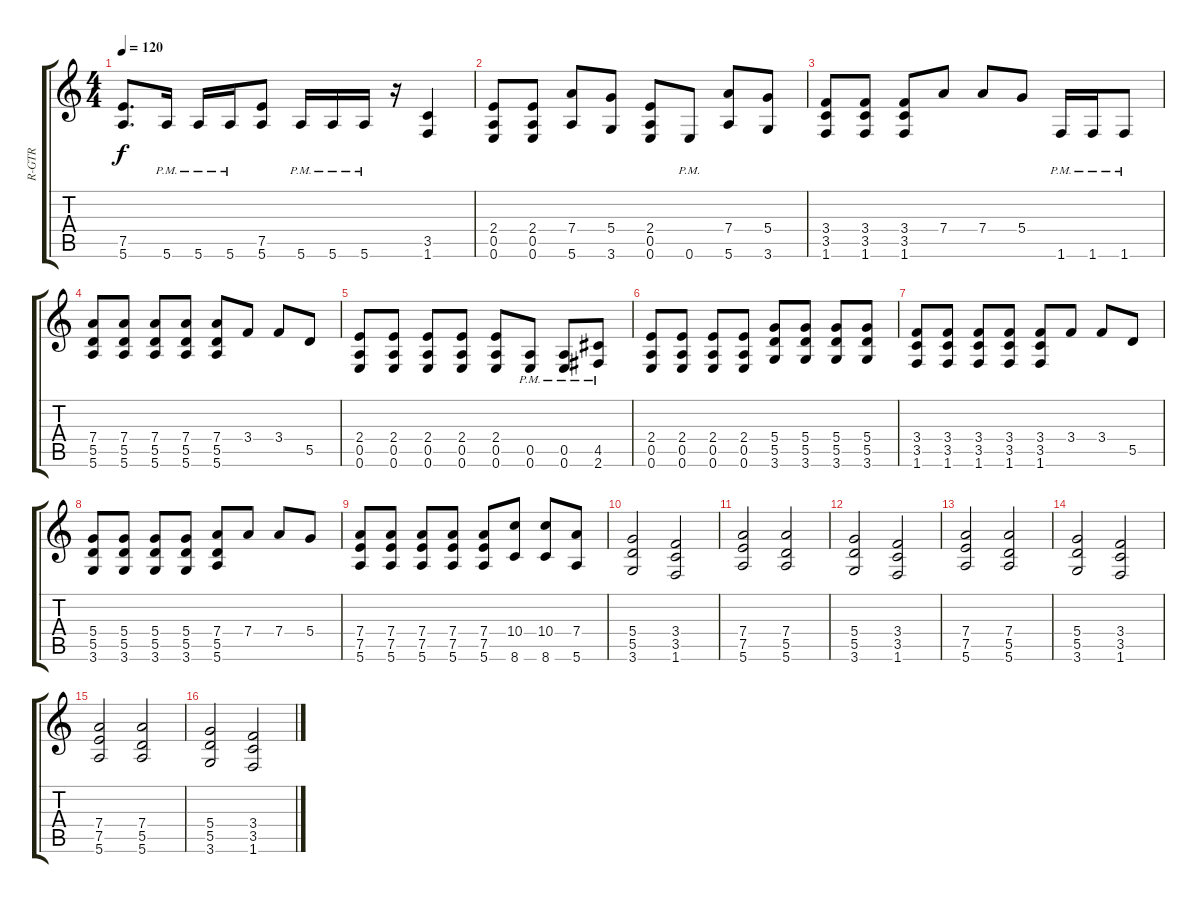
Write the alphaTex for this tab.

\track ("R-GTR" "R-GTR") {instrument distortionguitar}
\staff {score tabs}
\tuning (E4 B3 G3 D3 A2 E2) {hide}
\ts (4 4)
\tempo 120
\clef g2
\ks c
(7.5 5.6).8{d dy f} 5.6{pm}.16 5.6{pm}.16 5.6{pm}.16 (7.5 5.6).8 5.6{pm}.16 5.6{pm}.16 5.6{pm}.16 r.16 (3.5 1.6).4 |
(2.4 0.5 0.6).8 (2.4 0.5 0.6).8 (7.4 5.6).8 (5.4 3.6).8 (2.4 0.5 0.6).8 0.6{pm}.8 (7.4 5.6).8 (5.4 3.6).8 |
(3.4 3.5 1.6).8 (3.4 3.5 1.6).8 (3.4 3.5 1.6).8 7.4.8 7.4.8 5.4.8 1.6{pm}.16 1.6{pm}.16 1.6{pm}.8 |
(7.4 5.5 5.6).8 (7.4 5.5 5.6).8 (7.4 5.5 5.6).8 (7.4 5.5 5.6).8 (7.4 5.5 5.6).8 3.4.8 3.4.8 5.5.8 |
(2.4 0.5 0.6).8 (2.4 0.5 0.6).8 (2.4 0.5 0.6).8 (2.4 0.5 0.6).8 (2.4 0.5 0.6).8 (0.5{pm} 0.6{pm}).8 (0.5{pm} 0.6{pm}).8 (4.5{pm} 2.6{pm}).8 |
(2.4 0.5 0.6).8 (2.4 0.5 0.6).8 (2.4 0.5 0.6).8 (2.4 0.5 0.6).8 (5.4 5.5 3.6).8 (5.4 5.5 3.6).8 (5.4 5.5 3.6).8 (5.4 5.5 3.6).8 |
(3.4 3.5 1.6).8 (3.4 3.5 1.6).8 (3.4 3.5 1.6).8 (3.4 3.5 1.6).8 (3.4 3.5 1.6).8 3.4.8 3.4.8 5.5.8 |
(5.4 5.5 3.6).8 (5.4 5.5 3.6).8 (5.4 5.5 3.6).8 (5.4 5.5 3.6).8 (7.4 5.5 5.6).8 7.4.8 7.4.8 5.4.8 |
(7.4 7.5 5.6).8 (7.4 7.5 5.6).8 (7.4 7.5 5.6).8 (7.4 7.5 5.6).8 (7.4 7.5 5.6).8 (10.4 8.6).8 (10.4 8.6).8 (7.4 5.6).8 |
(5.4 5.5 3.6).2 (3.4 3.5 1.6).2 |
(7.4 7.5 5.6).2 (7.4 5.5 5.6).2 |
(5.4 5.5 3.6).2 (3.4 3.5 1.6).2 |
(7.4 7.5 5.6).2 (7.4 5.5 5.6).2 |
(5.4 5.5 3.6).2 (3.4 3.5 1.6).2 |
(7.4 7.5 5.6).2 (7.4 5.5 5.6).2 |
(5.4 5.5 3.6).2 (3.4 3.5 1.6).2
